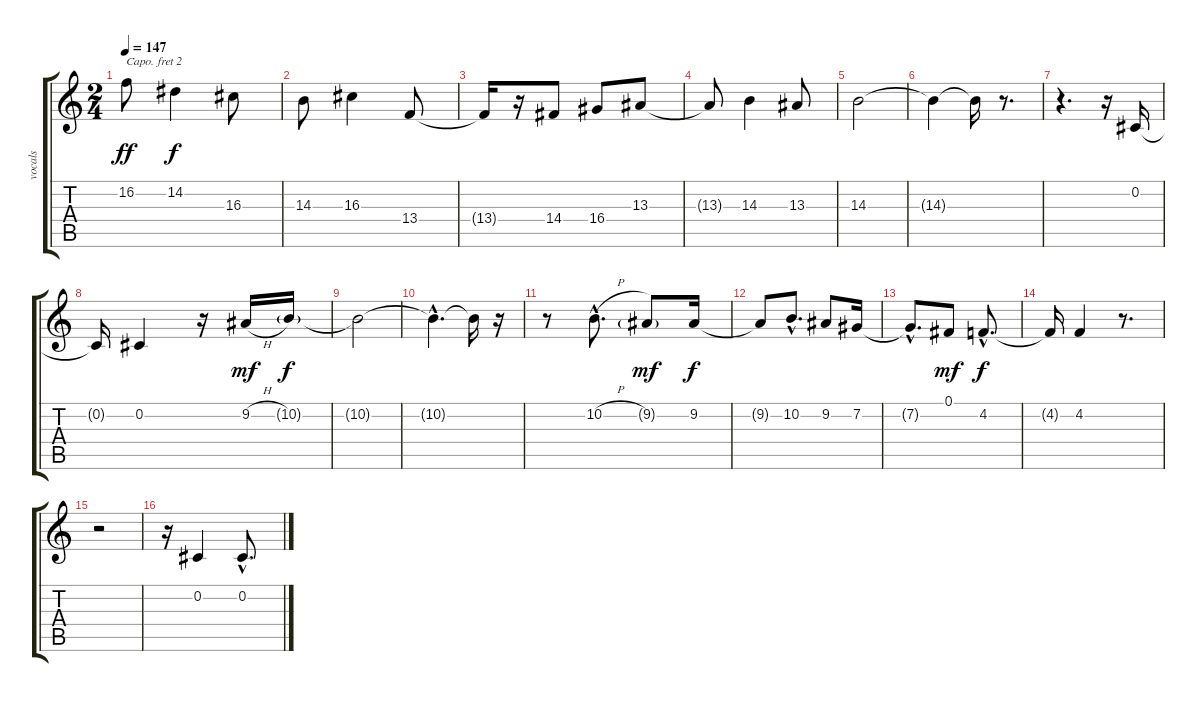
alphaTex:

\track ("vocals" "vocals") {instrument flute}
\staff {score tabs}
\capo 2
\tuning (E4 B3 G3 D3 A2 E2) {hide}
\ts (2 4)
\tempo 147
\clef g2
\ks c
16.2.8{dy ff} 14.2.4{dy f} 16.3.8 |
14.3.8 16.3.4 13.4.8 |
13.4{t}.16 r.16 14.4.8 16.4.8 13.3.8 |
13.3{t}.8 14.3.4 13.3.8 |
14.3.2 |
14.3{t}.4 14.3{t}.16 r.8{d} |
r.4{d} r.16 0.2.16 |
0.2{t}.16 0.2.4 r.16 9.2{h}.16{dy mf} 10.2{g}.16{dy f} |
10.2{t}.2 |
10.2{hac t}.4{d} 10.2{t}.16 r.16 |
r.8 10.2{h hac}.8{d} 9.2{g}.8{dy mf} 9.2.16{dy f} |
9.2{t}.8 10.2{hac}.8{d} 9.2.8 7.2.16 |
7.2{hac t}.8{d} 0.1.8{dy mf} 4.2{hac}.8{d dy f} |
4.2{t}.16 4.2.4 r.8{d} |
r.2 |
r.16 0.2.4 0.2{hac}.8{d}
